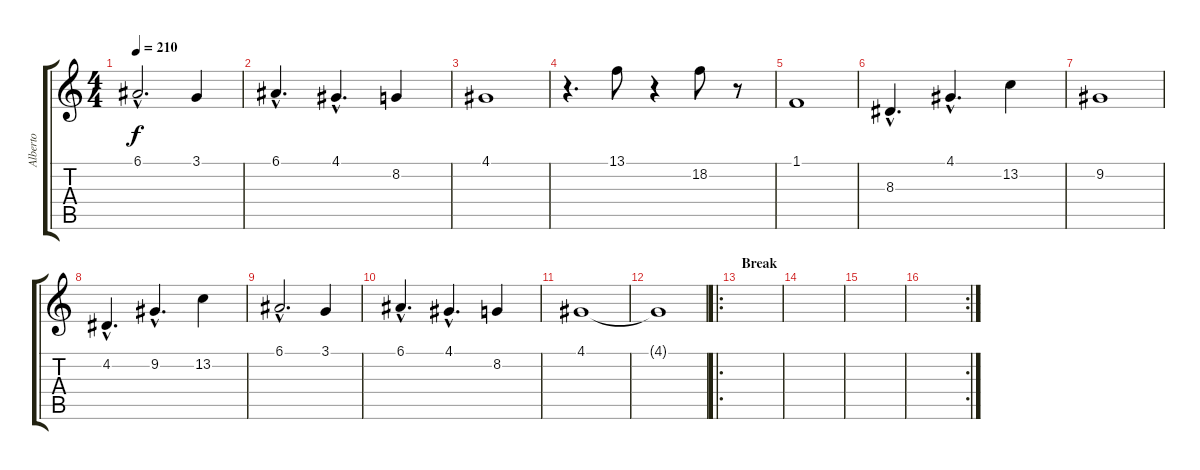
\track ("Alberto" "Alberto") {instrument trumpet}
\staff {score tabs}
\tuning (E4 B3 G3 D3 A2 E2) {hide}
\ts (4 4)
\tempo 210
\clef g2
\ks c
6.1{hac}.2{d dy f} 3.1.4 |
6.1{hac}.4{d} 4.1{hac}.4{d} 8.2.4 |
4.1.1 |
r.4{d} 13.1.8 r.4 18.2.8 r.8 |
1.1.1 |
8.3{hac}.4{d} 4.1{hac}.4{d} 13.2.4 |
9.2.1 |
4.2{hac}.4{d} 9.2{hac}.4{d} 13.2.4 |
6.1{hac}.2{d} 3.1.4 |
6.1{hac}.4{d} 4.1{hac}.4{d} 8.2.4 |
4.1.1 |
4.1{t}.1 |
\ro
\section ("" "Break")
|
|
|
\rc 2
